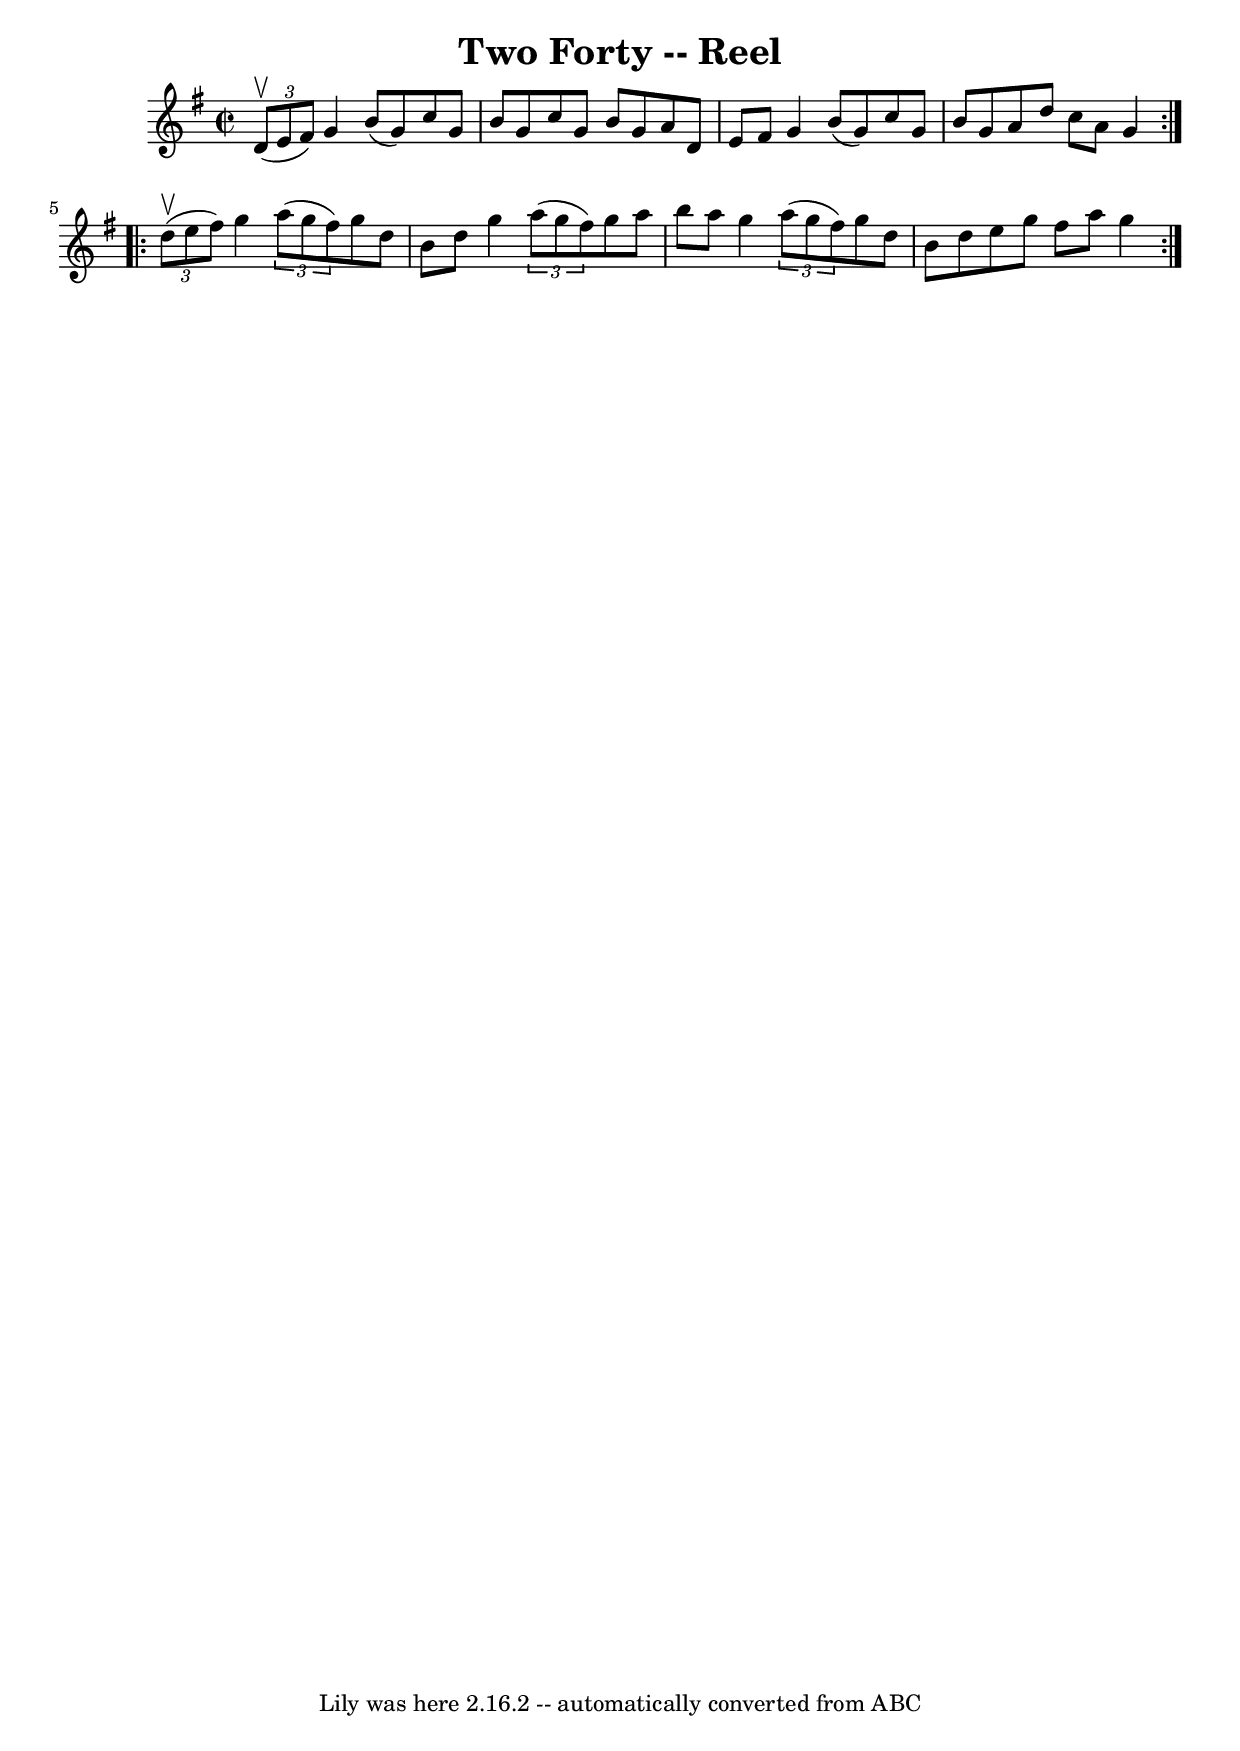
\version "2.7.40"
\include "Mammoth.ily"
\header {
	book = "Ryan's Mammoth Collection"
	crossRefNumber = "1"
	footnotes = "\\\\148"
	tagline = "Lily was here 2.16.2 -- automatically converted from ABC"
	title = "Two Forty -- Reel"
}
voicedefault =  {
\set Score.defaultBarType = "empty"

\repeat volta 2 {
\override Staff.TimeSignature #'style = #'C
 \time 2/2 \key g \major   \times 2/3 { d'8^\upbow(e'8 fis'8) } 
|
 g'4 b'8 (g'8) c''8 g'8 b'8 g'8    |
   
c''8 g'8 b'8 g'8 a'8 d'8 e'8 fis'8    |
 g'4    
b'8 (g'8) c''8 g'8 b'8 g'8    |
 a'8 d''8 c''8   
 a'8 g'4    } \repeat volta 2 {     \times 2/3 { d''8^\upbow(e''8    
fis''8) } |
 g''4    \times 2/3 { a''8 (g''8 fis''8) }   
g''8 d''8 b'8 d''8    |
 g''4    \times 2/3 { a''8 (g''8  
 fis''8) } g''8 a''8 b''8 a''8    |
 g''4    
\times 2/3 { a''8 (g''8 fis''8) } g''8 d''8 b'8 d''8    
|
 e''8 g''8 fis''8 a''8 g''4    }   
}

\score{
    <<

	\context Staff="default"
	{
	    \voicedefault 
	}

    >>
	\layout {
	}
	\midi {}
}
